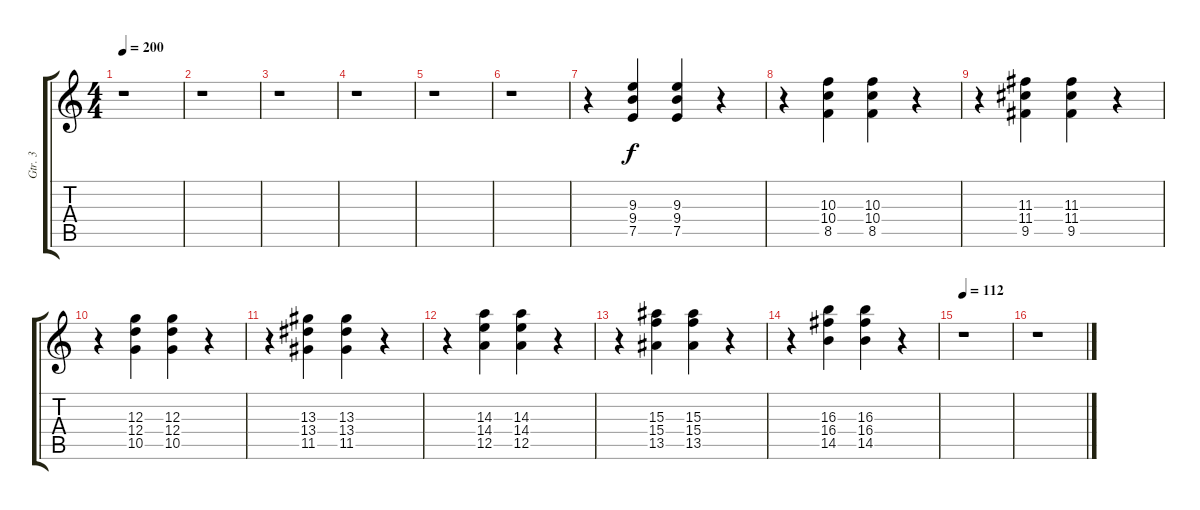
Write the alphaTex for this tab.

\track ("Gtr. 3" "Gtr. 3") {instrument distortionguitar}
\staff {score tabs}
\tuning (E4 B3 G3 D3 A2 E2) {hide}
\ts (4 4)
\tempo 200
\clef g2
\ks c
r.1{dy f} |
r.1 |
r.1 |
r.1 |
r.1 |
r.1 |
r.4 (9.3 9.4 7.5).4 (9.3 9.4 7.5).4 r.4 |
r.4 (10.3 10.4 8.5).4 (10.3 10.4 8.5).4 r.4 |
r.4 (11.3 11.4 9.5).4 (11.3 11.4 9.5).4 r.4 |
r.4 (12.3 12.4 10.5).4 (12.3 12.4 10.5).4 r.4 |
r.4 (13.3 13.4 11.5).4 (13.3 13.4 11.5).4 r.4 |
r.4 (14.3 14.4 12.5).4 (14.3 14.4 12.5).4 r.4 |
r.4 (15.3 15.4 13.5).4 (15.3 15.4 13.5).4 r.4 |
r.4 (16.3 16.4 14.5).4 (16.3 16.4 14.5).4 r.4 |
\tempo 112
r.1 |
r.1
